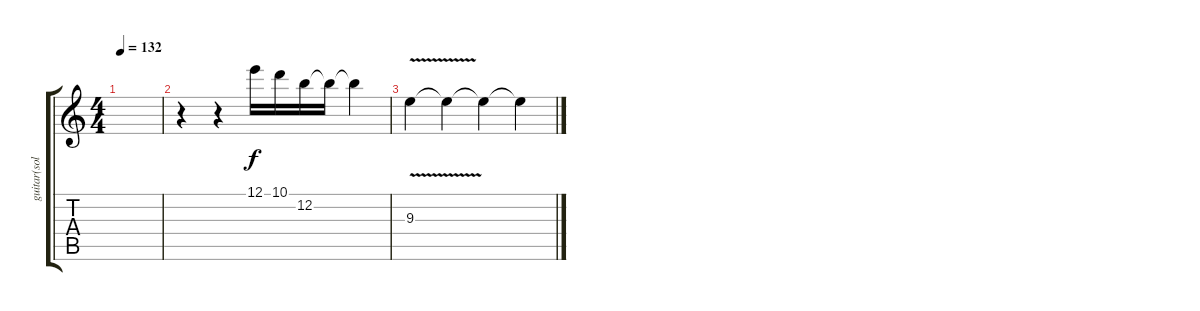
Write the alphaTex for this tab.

\track ("guitar(solo)" "guitar(sol") {instrument overdrivenguitar}
\staff {score tabs}
\tuning (E4 B3 G3 D3 A2 E2) {hide}
\ts (4 4)
\tempo 132
\clef g2
\ks c
|
r.4 r.4 12.1.16 10.1.16 12.2.16 12.2{t}.16 12.2{t}.4 |
9.3{v}.4 9.3{t}.4 9.3{t}.4 9.3{t}.4
